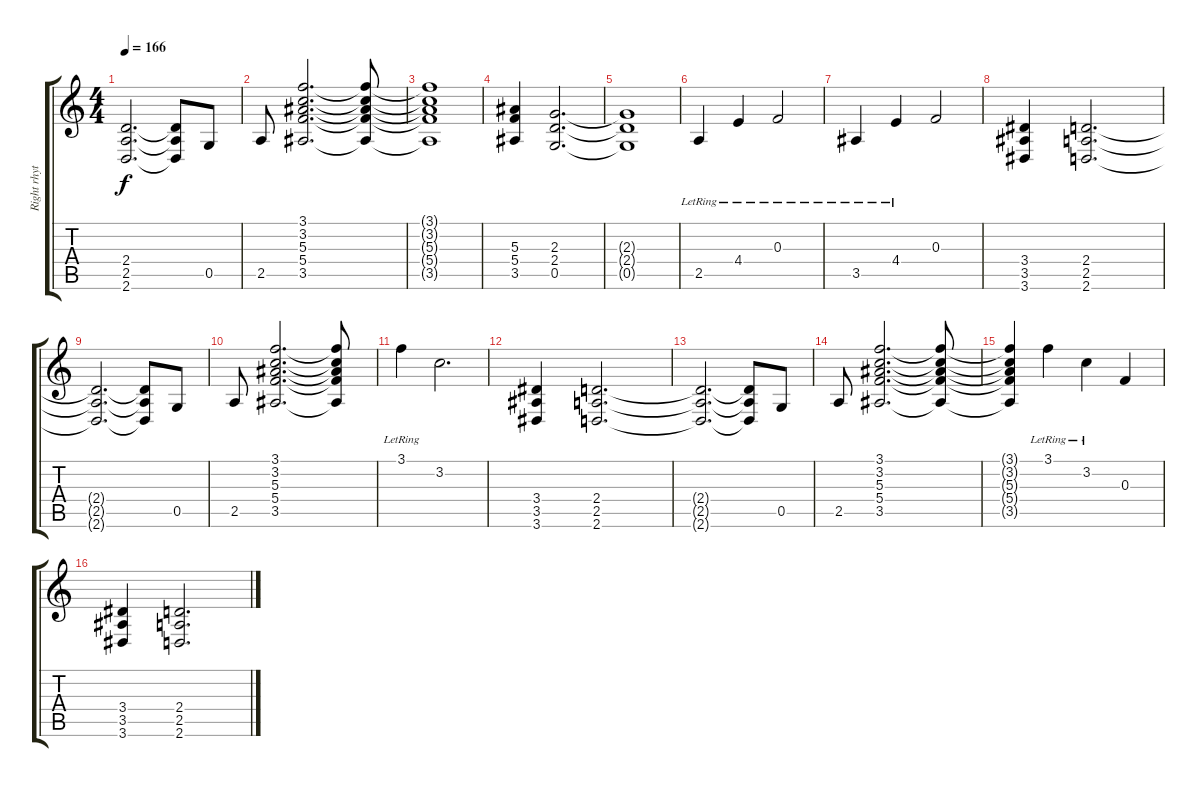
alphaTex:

\track ("Right rhythm" "Right rhyt") {instrument overdrivenguitar}
\staff {score tabs}
\tuning (D4 A3 F3 C3 G2 C2) {hide}
\ts (4 4)
\tempo 166
\clef g2
\ks c
(2.4{t} 2.5{t} 2.6{t}).2{d dy f} (2.4{t} 2.5{t} 2.6{t}).8 0.5.8 |
2.5.8 (3.1 3.2 5.3 5.4 3.5).2{d} (3.1{t} 3.2{t} 5.3{t} 5.4{t} 3.5{t}).8 |
(3.1{t} 3.2{t} 5.3{t} 5.4{t} 3.5{t}).1 |
(5.3 5.4 3.5).4 (2.3 2.4 0.5).2{d} |
(2.3{t} 2.4{t} 0.5{t}).1 |
2.5{lr}.4 4.4{lr}.4 0.3{lr}.2 |
3.5{lr}.4 4.4{lr}.4 0.3.2 |
(3.4 3.5 3.6).4 (2.4 2.5 2.6).2{d} |
(2.4{t} 2.5{t} 2.6{t}).2{d} (2.4{t} 2.5{t} 2.6{t}).8 0.5.8 |
2.5.8 (3.1 3.2 5.3 5.4 3.5).2{d} (3.1{t} 3.2{t} 5.3{t} 5.4{t} 3.5{t}).8 |
3.1{lr}.4 3.2.2{d} |
(3.4 3.5 3.6).4 (2.4 2.5 2.6).2{d} |
(2.4{t} 2.5{t} 2.6{t}).2{d} (2.4{t} 2.5{t} 2.6{t}).8 0.5.8 |
2.5.8 (3.1 3.2 5.3 5.4 3.5).2{d} (3.1{t} 3.2{t} 5.3{t} 5.4{t} 3.5{t}).8 |
(3.1{t} 3.2{t} 5.3{t} 5.4{t} 3.5{t}).4 3.1{lr}.4 3.2{lr}.4 0.3.4 |
(3.4 3.5 3.6).4 (2.4 2.5 2.6).2{d}
